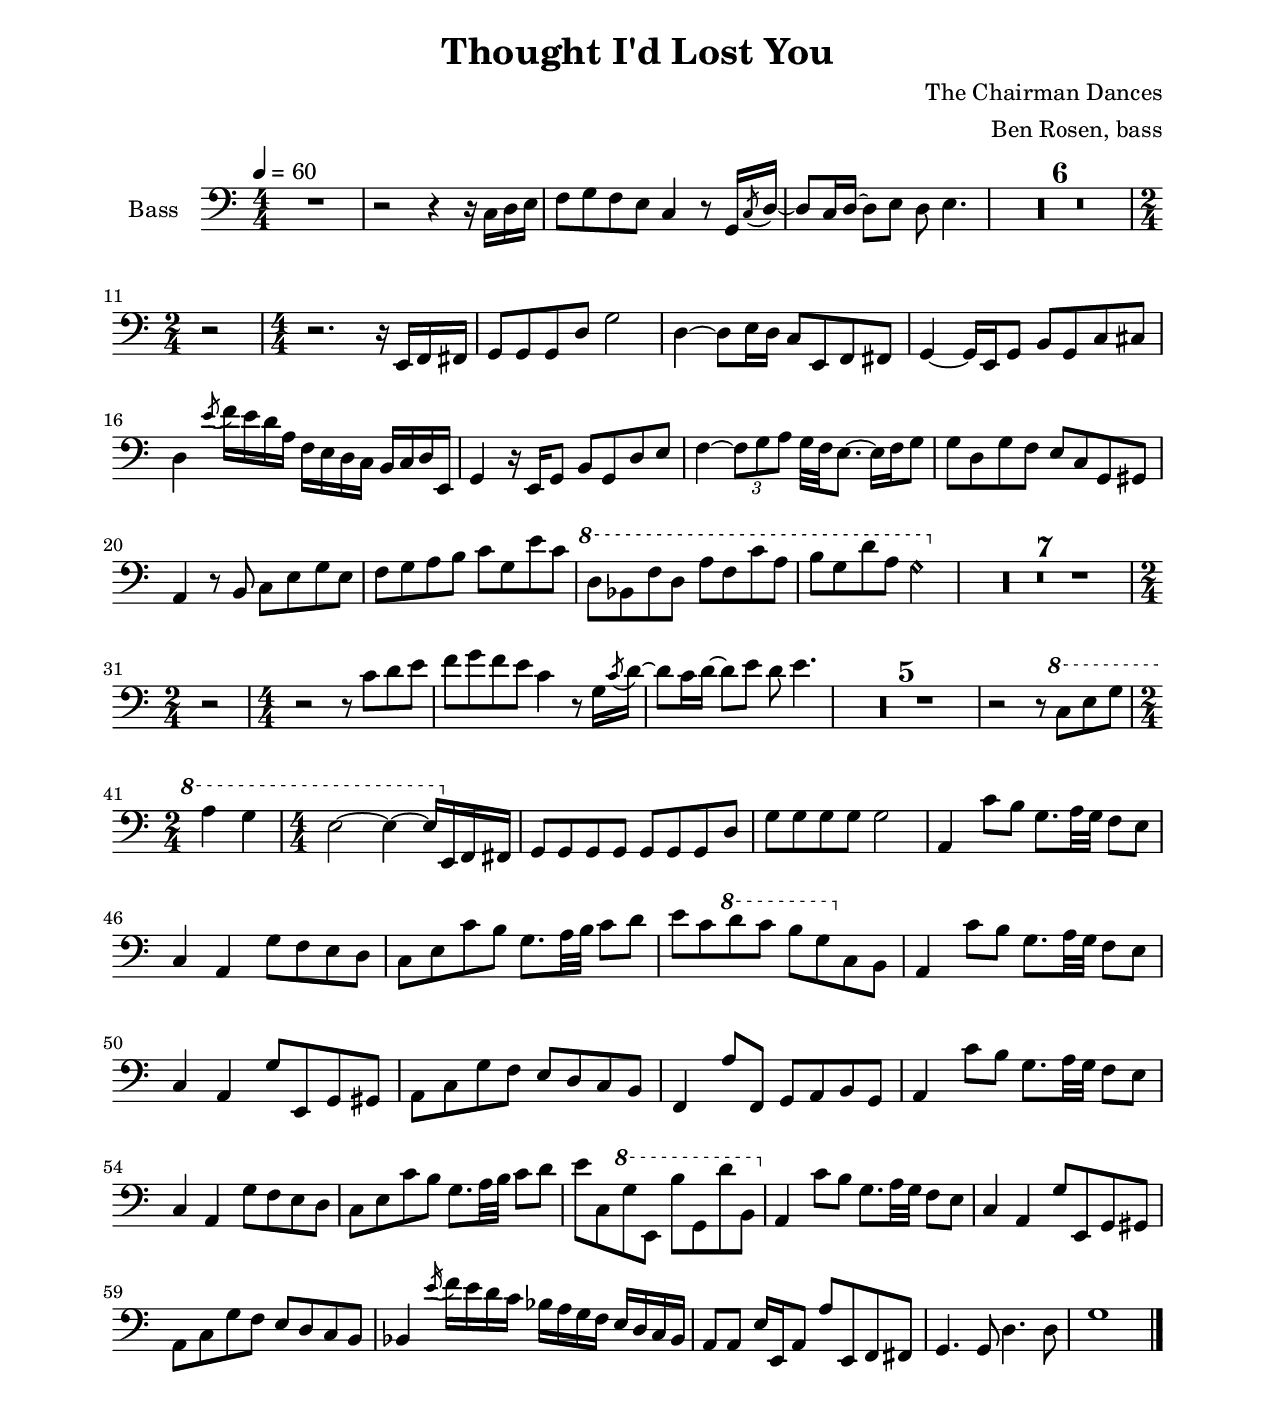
\version "2.24.0"

\include "settings.ily"

\header {
  title = "Thought I'd Lost You"
  composer = "The Chairman Dances"
  arranger = "Ben Rosen, bass"
}

music = \relative c {
    \tempo 4 = 60
    \clef "bass"

    | R1

    | r2 r4 r16 c d e
    | f8 g f e c4 r8 g16 \acciaccatura { c8 } d16 ~
    | d8 c16 d ~ d8 e d e4.

    | R1 * 6

    \time 2/4

    | r2

    \time 4/4

    | r2. r16 e, f fs

    | g8 g g d' g2
    | d4 ~ d8 e16 d c8 e, f fs
    | g4 ~ g16 e g8 b g c cs
    | d4 \acciaccatura { e'8 } f16 e d a f e d c b c d e,

    | g4 r16 e g8 b g d' e
    | f4 ~ \tuplet 3/2 { f8 g a } g32 f32 e8. ~ e16 f16 g8
    | g8 d g f e c g gs
    | a4 r8 b c e g e

    | f8 g a b c g e' c
    | \ottava #1
      d8 bf f' d a' f c' a
    | b8 g d' a g2 \harmonic
      \ottava #0

    | R1 * 7

    \time 2/4

    | r2

    \time 4/4

    | r2 r8 c, d e
    | f8 g f e c4 r8 g16 \acciaccatura { c8 } d16 ~
    | d8 c16 d ~ d8 e d e4.

    | R1 * 5

    | r2 r8
      \ottava #1
      c e g

    \time 2/4

    | a4 g

    \time 4/4

    | e2 ~ e4 ~ e16
      \ottava #0
      e,, f fs

    | g8 g g g g g g d'
    | g8 g g g g2

    | a,4 c'8 b g8. a32 g f8 e
    | c4 a g'8 f e d
    | c8 e c' b g8. a32 b c8 d
    | e8 c
      \ottava #1
      d' c b g
      \ottava #0
      c,, b

    | a4 c'8 b g8. a32 g f8 e
    | c4 a g'8 e, g gs
    | a8 c g' f e d c b
    | f4 a'8 f, g a b g

    | a4 c'8 b g8. a32 g f8 e
    | c4 a g'8 f e d
    | c8 e c' b g8. a32 b c8 d
    | e8 c,
      \ottava #1
      g'' e, b'' g, d'' b,
      \ottava #0

    | a,4 c'8 b g8. a32 g f8 e
    | c4 a g'8 e, g gs
    | a8 c g' f e d c b
    | bf4 \acciaccatura { e'16 } f e d c bf a g f e d c bf

    | a8 a e'16 e,16 a8 a' e, f fs
    | g4. g8 d'4. d8
    | g1

    \bar "|."
}

\score {
  \new Staff \with {
    instrumentName = "Bass"
    \numericTimeSignature
  } {
    \compressMMRests
    \music
  }
}
